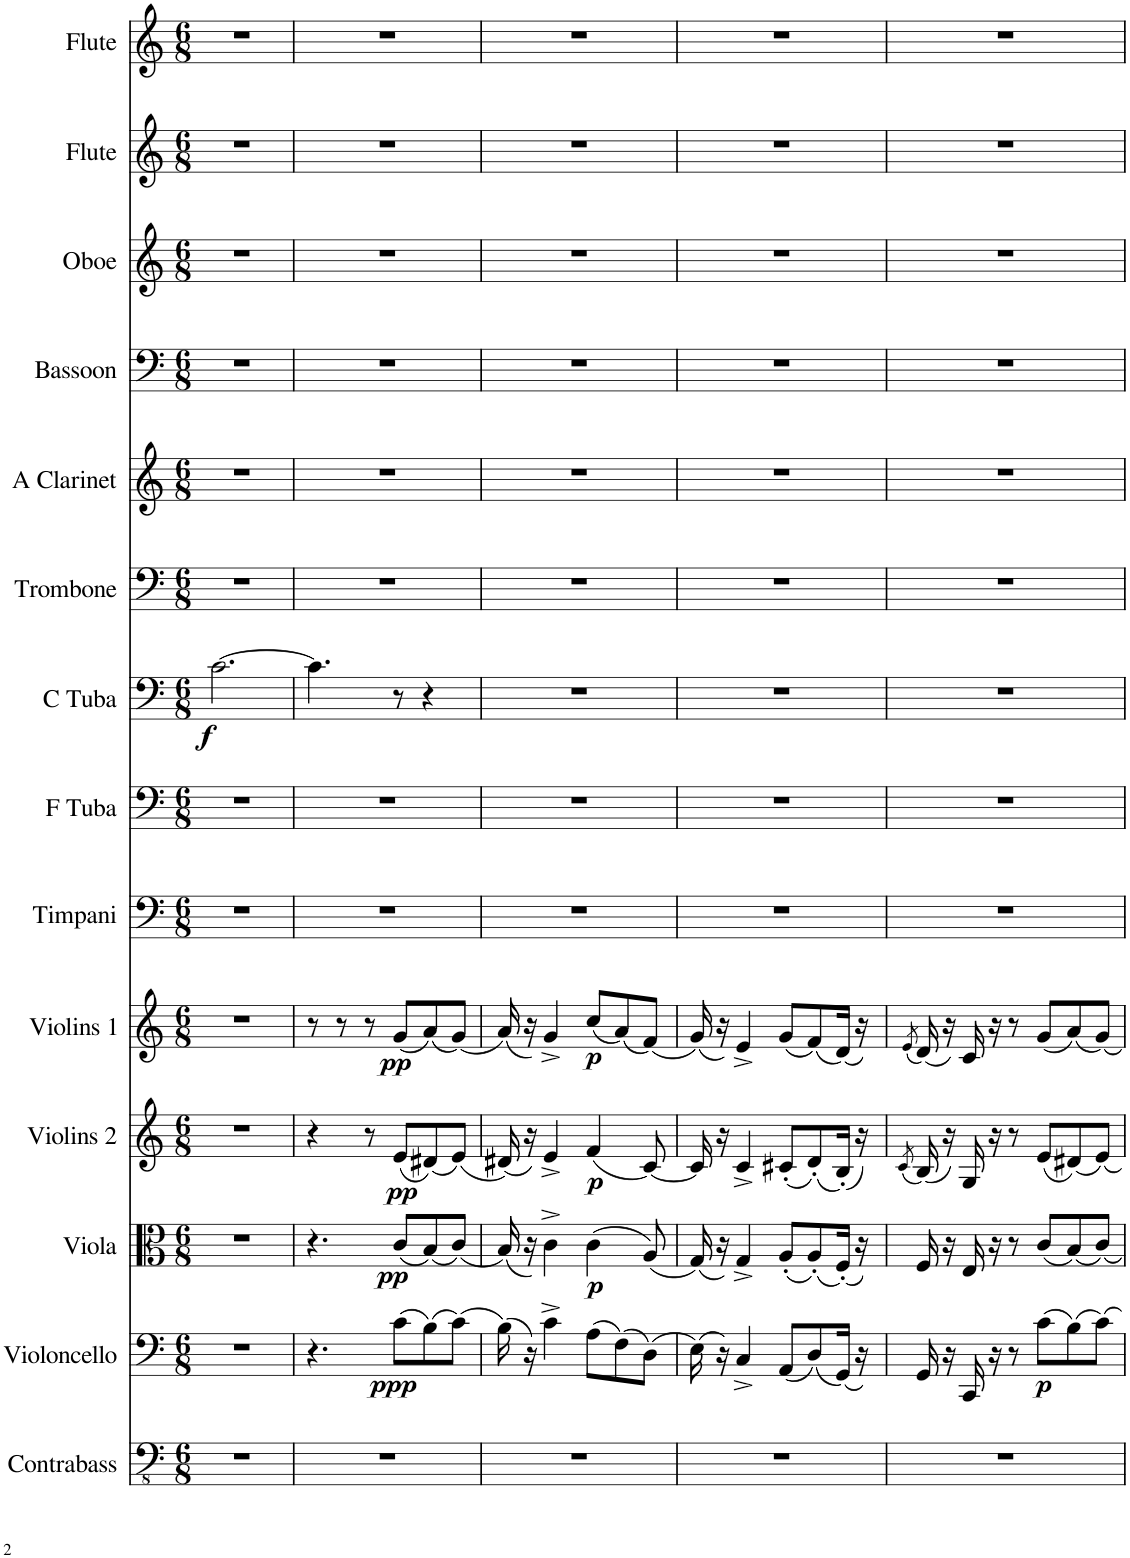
**kern	**kern	**dynam	**kern	**dynam	**kern	**dynam	**kern	**dynam	**kern	**kern	**kern	**dynam	**kern	**kern	**kern	**kern	**kern	**kern
*part14	*part13	*part13	*part12	*part12	*part11	*part11	*part10	*part10	*part9	*part8	*part7	*part7	*part6	*part5	*part4	*part3	*part2	*part1
*staff14	*staff13	*staff13	*staff12	*staff12	*staff11	*staff11	*staff10	*staff10	*staff9	*staff8	*staff7	*staff7	*staff6	*staff5	*staff4	*staff3	*staff2	*staff1
*I"Contrabass	*I"Violoncello	*	*I"Viola	*	*I"Violins 2	*	*I"Violins 1	*	*I"Timpani	*I"F Tuba	*I"C Tuba	*	*I"Trombone	*I"A Clarinet	*I"Bassoon	*I"Oboe	*I"Flute	*I"Flute
*I'Cb.	*I'Vlc.	*	*I'Vla.	*	*I'Vlns. 2	*	*I'Vlns. 1	*	*I'Timp.	*I'F Tu.	*I'C Tu.	*	*I'Trb.	*I'A Cl.	*I'Bsn.	*I'Ob.	*I'Fl.	*I'Fl.
*clefFv4	*clefF4	*	*clefC3	*	*clefG2	*	*clefG2	*	*clefF4	*clefF4	*clefF4	*	*clefF4	*clefG2	*clefF4	*clefG2	*clefG2	*clefG2
*ITrd7c12	*	*	*	*	*	*	*	*	*	*	*	*	*	*ITrd2c3	*	*	*	*
*k[]	*k[]	*	*k[]	*	*k[]	*	*k[]	*	*k[]	*k[]	*k[]	*	*k[]	*k[]	*k[]	*k[]	*k[]	*k[]
*M6/8	*M6/8	*	*M6/8	*	*M6/8	*	*M6/8	*	*M6/8	*M6/8	*M6/8	*	*M6/8	*M6/8	*M6/8	*M6/8	*M6/8	*M6/8
=1	=1	=1	=1	=1	=1	=1	=1	=1	=1	=1	=1	=1	=1	=1	=1	=1	=1	=1
!	!	!	!	!	!	!	!	!	!	!	!	!LO:DY:b	!	!	!	!	!	!
2.r	2.r	.	2.r	.	2.r	.	2.r	.	2.r	2.r	[2.c\	f	2.r	2.r	2.r	2.r	2.r	2.r
=2	=2	=2	=2	=2	=2	=2	=2	=2	=2	=2	=2	=2	=2	=2	=2	=2	=2	=2
2.r	4.r	.	4.r	.	4r	.	8r	.	2.r	2.r	4.c\]	.	2.r	2.r	2.r	2.r	2.r	2.r
.	.	.	.	.	.	.	8r	.	.	.	.	.	.	.	.	.	.	.
.	.	.	.	.	8r	.	8r	.	.	.	.	.	.	.	.	.	.	.
!	!	!LO:DY:b	!	!LO:DY:b	!	!LO:DY:b	!	!LO:DY:b	!	!	!	!	!	!	!	!	!	!
.	(8c\L	ppp	(8c/L	pp	(8e/L	pp	(8g/L	pp	.	.	8r	.	.	.	.	.	.	.
.	(8B\)	.	(8B/)	.	(8d#X/)	.	(8a/)	.	.	.	4r	.	.	.	.	.	.	.
.	(8c\J)	.	(8c/J)	.	(8e/J)	.	(8g/J)	.	.	.	.	.	.	.	.	.	.	.
=3	=3	=3	=3	=3	=3	=3	=3	=3	=3	=3	=3	=3	=3	=3	=3	=3	=3	=3
2.r	(16B\)	.	(16B/)	.	(16d#X/)	.	(16a/)	.	2.r	2.r	2.r	.	2.r	2.r	2.r	2.r	2.r	2.r
.	16r)	.	16r)	.	16r)	.	16r)	.	.	.	.	.	.	.	.	.	.	.
.	4c^\	.	4c^\	.	4e^/	.	4g^/	.	.	.	.	.	.	.	.	.	.	.
!	!	!	!	!LO:DY:b	!	!LO:DY:b	!	!LO:DY:b	!	!	!	!	!	!	!	!	!	!
.	(8A\L	.	(4c\	p	(4f/	p	(8cc/L	p	.	.	.	.	.	.	.	.	.	.
.	(8F\)	.	.	.	.	.	(8a/)	.	.	.	.	.	.	.	.	.	.	.
.	(8D\J)	.	(8A/)	.	[8c/)	.	(8f/J)	.	.	.	.	.	.	.	.	.	.	.
=4	=4	=4	=4	=4	=4	=4	=4	=4	=4	=4	=4	=4	=4	=4	=4	=4	=4	=4
2.r	(16E\)	.	(16G/)	.	16c/]	.	(16g/)	.	2.r	2.r	2.r	.	2.r	2.r	2.r	2.r	2.r	2.r
.	16r)	.	16r)	.	16r	.	16r)	.	.	.	.	.	.	.	.	.	.	.
.	4C^/	.	4G^/	.	4c^/	.	4e^/	.	.	.	.	.	.	.	.	.	.	.
.	(8AA/L	.	(8A'/L	.	(8c#X'/L	.	(8g/L	.	.	.	.	.	.	.	.	.	.	.
.	(8D/)	.	(8A'/)	.	(8d'/)	.	(8f/)	.	.	.	.	.	.	.	.	.	.	.
.	(16GG/Jk)	.	(16F'/Jk)	.	(16B'/Jk)	.	(16d/Jk)	.	.	.	.	.	.	.	.	.	.	.
.	16r)	.	16r)	.	16r)	.	16r)	.	.	.	.	.	.	.	.	.	.	.
=5	=5	=5	=5	=5	=5	=5	=5	=5	=5	=5	=5	=5	=5	=5	=5	=5	=5	=5
.	.	.	.	.	(8qc/	.	(8qe/	.	.	.	.	.	.	.	.	.	.	.
2.r	16GG/	.	16F/	.	(16B/)	.	(16d/)	.	2.r	2.r	2.r	.	2.r	2.r	2.r	2.r	2.r	2.r
.	16r	.	16r	.	16r)	.	16r)	.	.	.	.	.	.	.	.	.	.	.
.	16CC/	.	16E/	.	16G/	.	16c/	.	.	.	.	.	.	.	.	.	.	.
.	16r	.	16r	.	16r	.	16r	.	.	.	.	.	.	.	.	.	.	.
.	8r	.	8r	.	8r	.	8r	.	.	.	.	.	.	.	.	.	.	.
!	!	!LO:DY:b	!	!	!	!	!	!	!	!	!	!	!	!	!	!	!	!
.	(8c\L	p	(8c/L	.	(8e/L	.	(8g/L	.	.	.	.	.	.	.	.	.	.	.
.	(8B\)	.	(8B/)	.	(8d#X/)	.	(8a/)	.	.	.	.	.	.	.	.	.	.	.
.	8c\J)	.	8c/J)	.	8e/J)	.	8g/J)	.	.	.	.	.	.	.	.	.	.	.
=	=	=	=	=	=	=	=	=	=	=	=	=	=	=	=	=	=	=
*-	*-	*-	*-	*-	*-	*-	*-	*-	*-	*-	*-	*-	*-	*-	*-	*-	*-	*-
